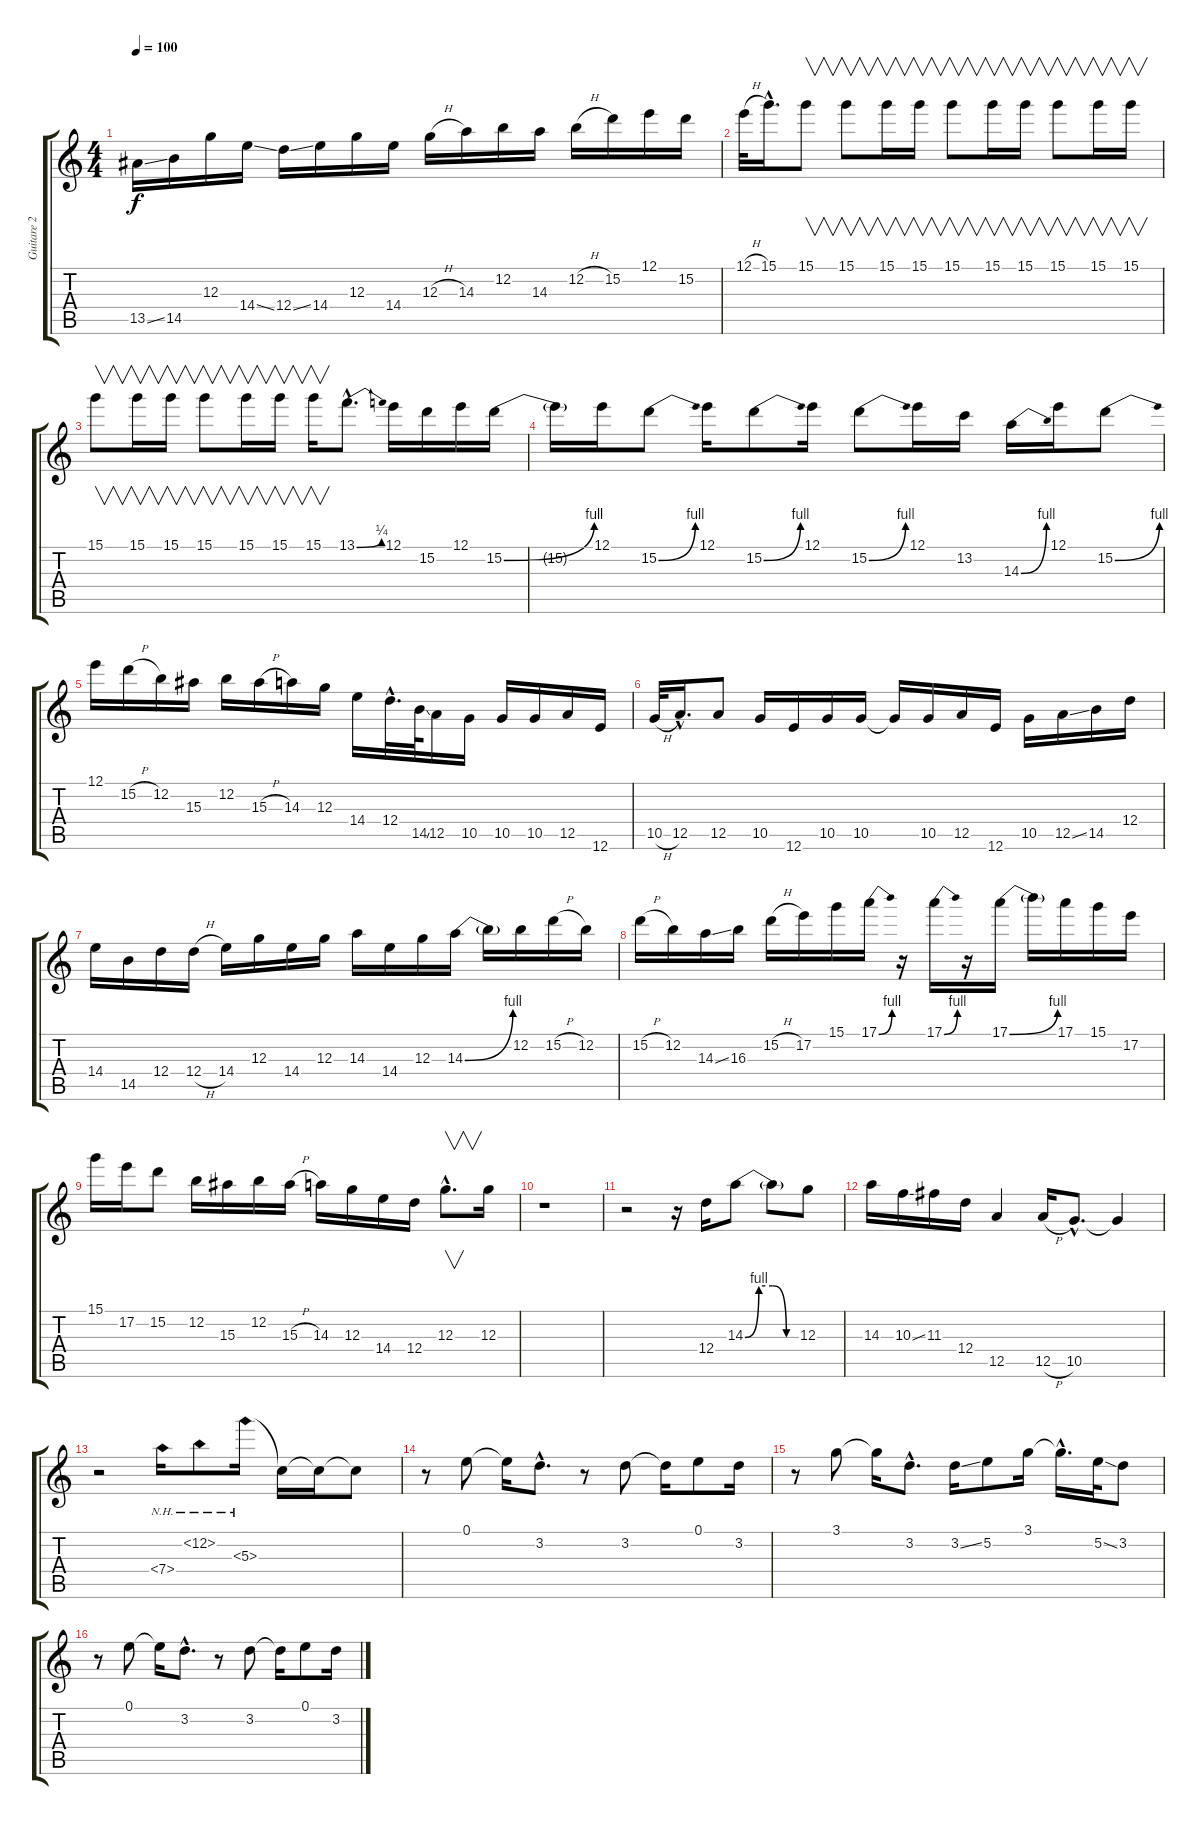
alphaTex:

\track ("Guitare 2" "Guitare 2") {instrument overdrivenguitar}
\staff {score tabs}
\tuning (E4 B3 G3 D3 A2 E2) {hide}
\ts (4 4)
\tempo 100
\clef g2
\ks c
13.5{ss}.16{dy f} 14.5.16 12.3.16 14.4{ss}.16 12.4{ss}.16 14.4.16 12.3.16 14.4.16 12.3{h}.16 14.3.16 12.2.16 14.3.16 12.2{h}.16 15.2.16 12.1.16 15.2.16 |
12.1{h}.32 15.1{hac}.16{d} 15.1.8{v} 15.1.8{v} 15.1.16{v} 15.1.16{v} 15.1.8{v} 15.1.16{v} 15.1.16{v} 15.1.8{v} 15.1.16{v} 15.1.16{v} |
15.1.8{v} 15.1.16{v} 15.1.16{v} 15.1.8{v} 15.1.16{v} 15.1.16{v} 15.1.16{v} 13.1{be (bend 0 0 60 1) hac}.8{d} 12.1.16 15.2.16 12.1.16 15.2{be (bend 0 0 60 4)}.16 |
15.2{t}.16 12.1.16 15.2{be (bend 0 0 60 4)}.8 12.1.16 15.2{be (bend 0 0 60 4)}.8 12.1.16 15.2{be (bend 0 0 60 4)}.8 12.1.16 13.2.16 14.3{be (bend 0 0 60 4)}.16 12.1.16 15.2{be (bend 0 0 60 4)}.8 |
12.1.16 15.2{h}.16 12.2.16 15.3.16 12.2.16 15.3{h}.16 14.3.16 12.3.16 14.4.16 12.4{hac}.32{d} 14.5{ss}.64 12.5.16 10.5.16 10.5.16 10.5.16 12.5.16 12.6.16 |
10.5{h}.32 12.5{hac}.16{d} 12.5.8 10.5.16 12.6.16 10.5.16 10.5.16 10.5{t}.16 10.5.16 12.5.16 12.6.16 10.5.16 12.5{ss}.16 14.5.16 12.4.16 |
14.4.16 14.5.16 12.4.16 12.4{h}.16 14.4.16 12.3.16 14.4.16 12.3.16 14.3.16 14.4.16 12.3.16 14.3{be (bend 0 0 60 4)}.16 14.3{t}.16 12.2.16 15.2{h}.16 12.2.16 |
15.2{h}.16 12.2.16 14.3{ss}.16 16.3.16 15.2{h}.16 17.2.16 15.1.16 17.1{be (bend 0 0 60 4)}.16 r.16 17.1{be (bend 0 0 60 4)}.16 r.16 17.1{be (bend 0 0 60 4)}.16 17.1{t}.16 17.1.16 15.1.16 17.2.16 |
15.1.16 17.2.16 15.2.8 12.2.16 15.3.16 12.2.16 15.3{h}.16 14.3.16 12.3.16 14.4.16 12.4.16 12.3{hac}.8{v d} 12.3.16 |
r.1 |
r.2 r.16 12.4.16 14.3{be (custom 0 0 15 4 30 4 45 0 60 0)}.8 14.3{t}.8 12.3.8 |
14.3.16 10.3{ss}.16 11.3.16 12.4.16 12.5.4 12.5{h}.16 10.5{hac}.8{d} 10.5{t}.4 |
r.2 7.4{nh}.16 12.2{nh}.8 5.3{nh}.16 5.3{t}.16 5.3{t}.16 5.3{t}.8 |
r.8 0.1.8 0.1{t}.16 3.2{hac}.8{d} r.8 3.2.8 3.2{t}.16 0.1.8 3.2.16 |
r.8 3.1.8 3.1{t}.16 3.2{hac}.8{d} 3.2{ss}.16 5.2.8 3.1.16 3.1{hac t}.16{d} 5.2{ss}.32 3.2.8 |
r.8 0.1.8 0.1{t}.16 3.2{hac}.8{d} r.8 3.2.8 3.2{t}.16 0.1.8 3.2.16
